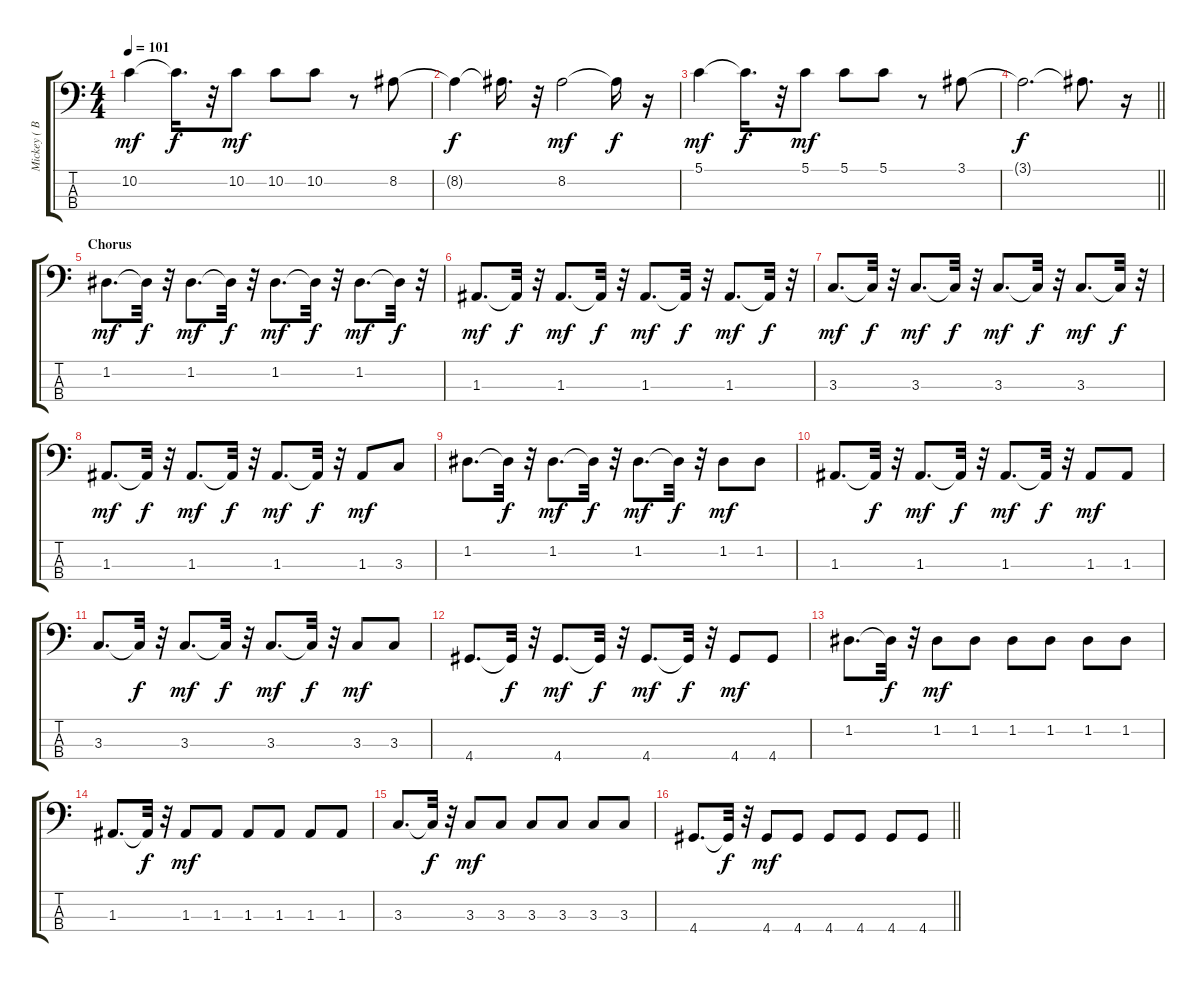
\track ("Mickey ( Bass )" "Mickey ( B") {instrument electricbassfinger}
\staff {score tabs}
\tuning (G2 D2 A1 E1) {hide}
\ts (4 4)
\tempo 101
\clef f4
\ks c
10.2.4{dy mf} 10.2{t}.16{d dy f} r.32 10.2.8{dy mf} 10.2.8 10.2.8 r.8 8.2.8 |
8.2{t}.4{dy f} 8.2{t}.16{d} r.32 8.2.2{dy mf} 8.2{t}.16{dy f} r.16 |
5.1.4{dy mf} 5.1{t}.16{d dy f} r.32 5.1.8{dy mf} 5.1.8 5.1.8 r.8 3.1.8 |
\barLineRight lightlight
3.1{t}.2{d dy f} 3.1{t}.8{d} r.16 |
\section ("" "Chorus")
1.2.8{d dy mf} 1.2{t}.32{dy f} r.32 1.2.8{d dy mf} 1.2{t}.32{dy f} r.32 1.2.8{d dy mf} 1.2{t}.32{dy f} r.32 1.2.8{d dy mf} 1.2{t}.32{dy f} r.32 |
1.3.8{d dy mf} 1.3{t}.32{dy f} r.32 1.3.8{d dy mf} 1.3{t}.32{dy f} r.32 1.3.8{d dy mf} 1.3{t}.32{dy f} r.32 1.3.8{d dy mf} 1.3{t}.32{dy f} r.32 |
3.3.8{d dy mf} 3.3{t}.32{dy f} r.32 3.3.8{d dy mf} 3.3{t}.32{dy f} r.32 3.3.8{d dy mf} 3.3{t}.32{dy f} r.32 3.3.8{d dy mf} 3.3{t}.32{dy f} r.32 |
1.3.8{d dy mf} 1.3{t}.32{dy f} r.32 1.3.8{d dy mf} 1.3{t}.32{dy f} r.32 1.3.8{d dy mf} 1.3{t}.32{dy f} r.32 1.3.8{dy mf} 3.3.8 |
1.2.8{d} 1.2{t}.32{dy f} r.32 1.2.8{d dy mf} 1.2{t}.32{dy f} r.32 1.2.8{d dy mf} 1.2{t}.32{dy f} r.32 1.2.8{dy mf} 1.2.8 |
1.3.8{d} 1.3{t}.32{dy f} r.32 1.3.8{d dy mf} 1.3{t}.32{dy f} r.32 1.3.8{d dy mf} 1.3{t}.32{dy f} r.32 1.3.8{dy mf} 1.3.8 |
3.3.8{d} 3.3{t}.32{dy f} r.32 3.3.8{d dy mf} 3.3{t}.32{dy f} r.32 3.3.8{d dy mf} 3.3{t}.32{dy f} r.32 3.3.8{dy mf} 3.3.8 |
4.4.8{d} 4.4{t}.32{dy f} r.32 4.4.8{d dy mf} 4.4{t}.32{dy f} r.32 4.4.8{d dy mf} 4.4{t}.32{dy f} r.32 4.4.8{dy mf} 4.4.8 |
1.2.8{d} 1.2{t}.32{dy f} r.32 1.2.8{dy mf} 1.2.8 1.2.8 1.2.8 1.2.8 1.2.8 |
1.3.8{d} 1.3{t}.32{dy f} r.32 1.3.8{dy mf} 1.3.8 1.3.8 1.3.8 1.3.8 1.3.8 |
3.3.8{d} 3.3{t}.32{dy f} r.32 3.3.8{dy mf} 3.3.8 3.3.8 3.3.8 3.3.8 3.3.8 |
\barLineRight lightlight
4.4.8{d} 4.4{t}.32{dy f} r.32 4.4.8{dy mf} 4.4.8 4.4.8 4.4.8 4.4.8 4.4.8
